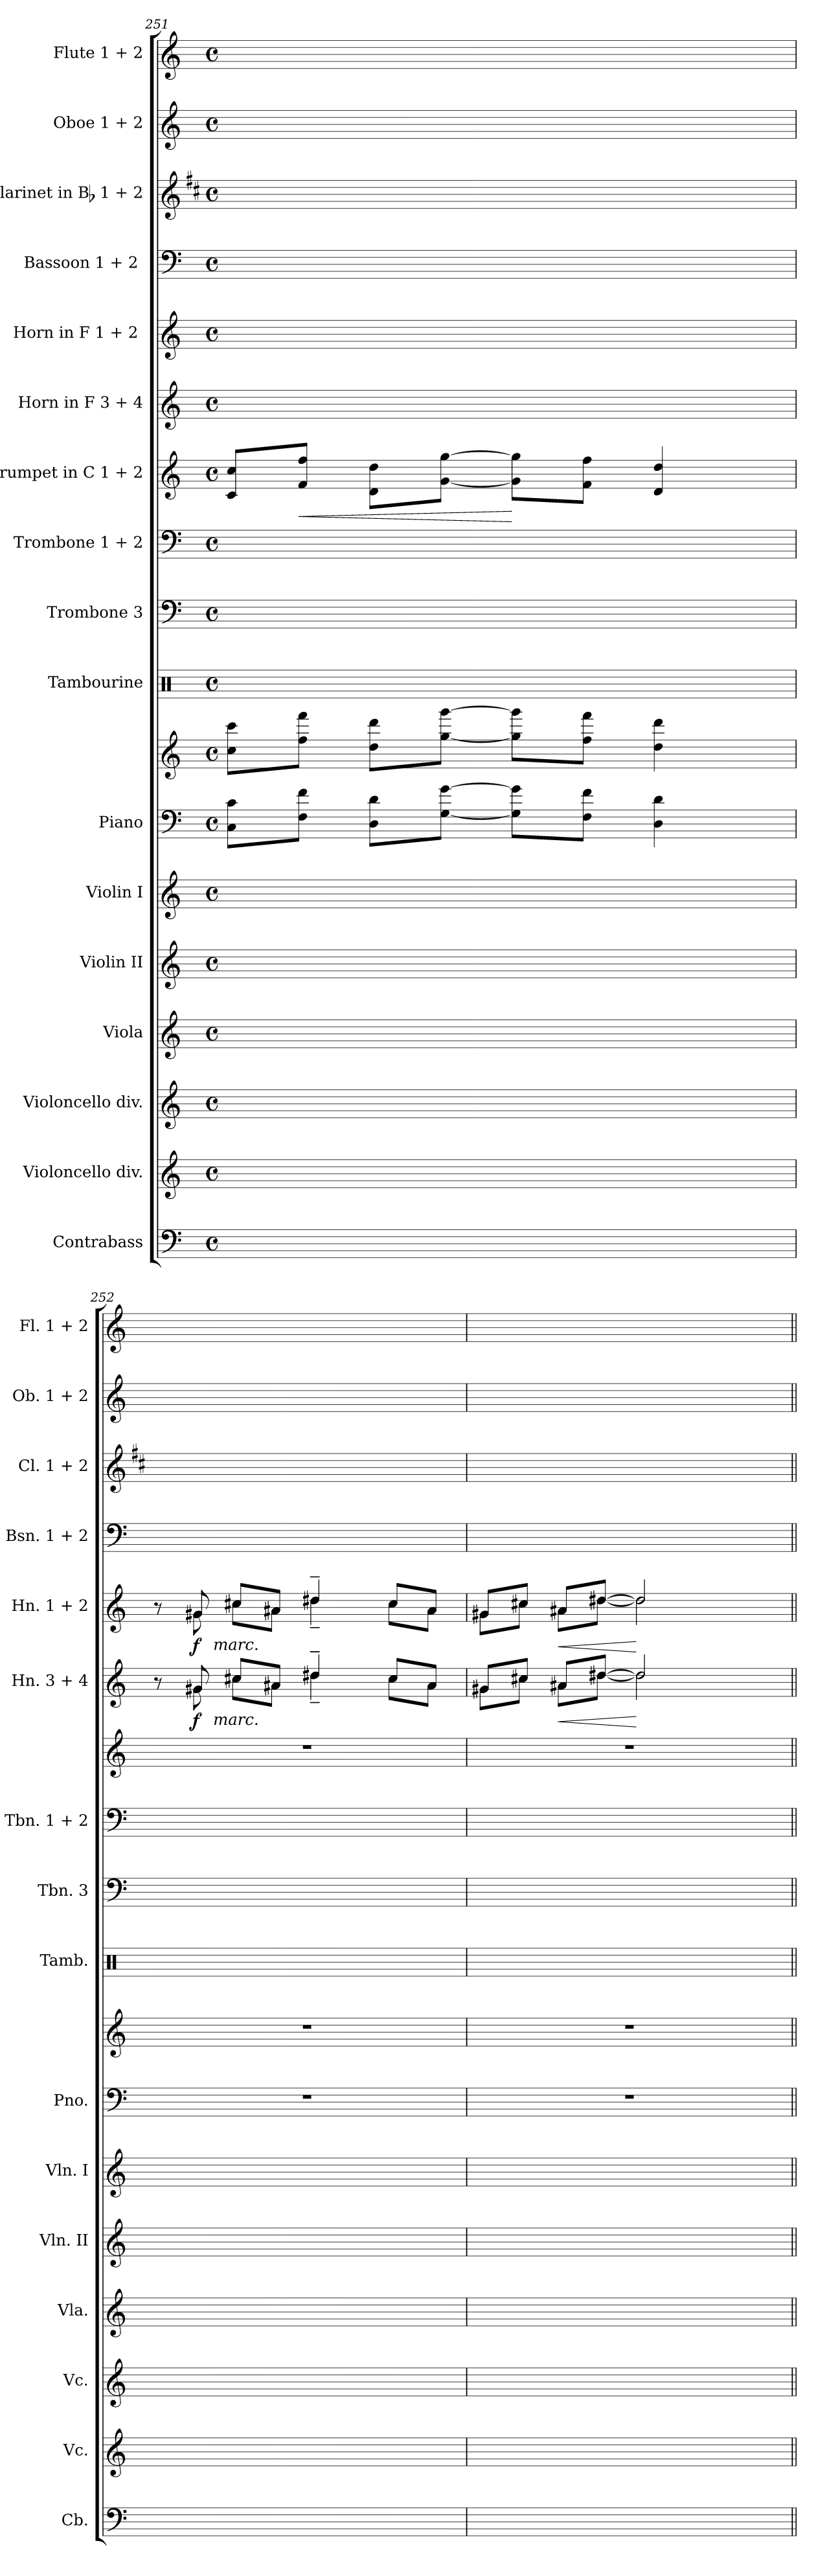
**kern	**kern	**kern	**kern	**kern	**kern	**kern	**kern	**kern	**kern	**kern	**kern	**dynam	**kern	**dynam	**kern	**dynam	**kern	**kern	**kern	**kern
*part17	*part16	*part15	*part14	*part13	*part12	*part11	*part11	*part10	*part9	*part8	*part7	*part7	*part6	*part6	*part5	*part5	*part4	*part3	*part2	*part1
*staff18	*staff17	*staff16	*staff15	*staff14	*staff13	*staff12	*staff11	*staff10	*staff9	*staff8	*staff7	*staff7	*staff6	*staff6	*staff5	*staff5	*staff4	*staff3	*staff2	*staff1
*I"Contrabass	*I"Violoncello div.	*I"Violoncello div.	*I"Viola	*I"Violin II	*I"Violin I	*I"Piano	*	*I"Tambourine	*I"Trombone 3	*I"Trombone 1 + 2	*I"Trumpet in C 1 + 2	*	*I"Horn in F 3  + 4	*	*I"Horn in F 1  + 2 	*	*I"Bassoon 1  + 2 	*I"Clarinet in Bb 1 + 2	*I"Oboe 1 + 2	*I"Flute 1 + 2
*I'Cb.	*I'Vc.	*I'Vc.	*I'Vla.	*I'Vln. II	*I'Vln. I	*I'Pno.	*	*I'Tamb.	*I'Tbn. 3	*I'Tbn. 1 + 2	*	*	*I'Hn. 3  + 4	*	*I'Hn. 1 + 2	*	*I'Bsn. 1  + 2	*I'Cl. 1 + 2	*I'Ob. 1 + 2	*I'Fl. 1 + 2
*clefF4	*clefG2	*clefG2	*clefG2	*clefG2	*clefG2	*clefF4	*clefG2	*clefX	*clefF4	*clefF4	*clefG2	*	*clefG2	*	*clefG2	*	*clefF4	*clefG2	*clefG2	*clefG2
*ITrd7c12	*	*	*	*	*	*	*	*	*	*	*	*	*ITrd4c7	*	*ITrd4c7	*	*	*ITrd1c2	*	*
*k[]	*k[]	*k[]	*k[]	*k[]	*k[]	*k[]	*k[]	*k[]	*k[]	*k[]	*k[]	*	*k[b-]	*	*k[b-]	*	*k[]	*k[]	*k[]	*k[]
*C:	*C:	*C:	*C:	*C:	*C:	*C:	*C:	*C:	*C:	*C:	*C:	*	*F:	*	*F:	*	*C:	*C:	*C:	*C:
*M4/4	*M4/4	*M4/4	*M4/4	*M4/4	*M4/4	*M4/4	*M4/4	*M4/4	*M4/4	*M4/4	*M4/4	*	*M4/4	*	*M4/4	*	*M4/4	*M4/4	*M4/4	*M4/4
*met(c)	*met(c)	*met(c)	*met(c)	*met(c)	*met(c)	*met(c)	*met(c)	*met(c)	*met(c)	*met(c)	*met(c)	*	*met(c)	*	*met(c)	*	*met(c)	*met(c)	*met(c)	*met(c)
=251	=251	=251	=251	=251	=251	=251	=251	=251	=251	=251	=251	=251	=251	=251	=251	=251	=251	=251	=251	=251
8ryy	64ryy	64ryy	8ryy	8ryy	8ryy	8C 8cL	8cc 8cccL	8ryy	8ryy	8ryy	8c 8ccL	.	8ryy	.	8ryy	.	8ryy	8ryy	8ryy	8ryy
.	64ryy	64ryy	.	.	.	.	.	.	.	.	.	.	.	.	.	.	.	.	.	.
.	64ryy	64ryy	.	.	.	.	.	.	.	.	.	.	.	.	.	.	.	.	.	.
.	64ryy	64ryy	.	.	.	.	.	.	.	.	.	.	.	.	.	.	.	.	.	.
.	64ryy	64ryy	.	.	.	.	.	.	.	.	.	.	.	.	.	.	.	.	.	.
.	64ryy	64ryy	.	.	.	.	.	.	.	.	.	.	.	.	.	.	.	.	.	.
.	64ryy	64ryy	.	.	.	.	.	.	.	.	.	.	.	.	.	.	.	.	.	.
.	64ryy	64ryy	.	.	.	.	.	.	.	.	.	.	.	.	.	.	.	.	.	.
!	!	!	!	!	!	!	!	!	!	!	!	!LO:HP:b	!	!	!	!	!	!	!	!
8ryy	64ryy	64ryy	16ryy	16ryy	16ryy	8F 8fJ	8ff 8fffJ	8ryy	8ryy	8ryy	8f 8ffJ	<	8ryy	.	8ryy	.	8ryy	8ryy	8ryy	16ryy
.	64ryy	64ryy	.	.	.	.	.	.	.	.	.	.	.	.	.	.	.	.	.	.
.	64ryy	64ryy	.	.	.	.	.	.	.	.	.	.	.	.	.	.	.	.	.	.
.	64ryy	64ryy	.	.	.	.	.	.	.	.	.	.	.	.	.	.	.	.	.	.
.	64ryy	64ryy	16ryy	16ryy	16ryy	.	.	.	.	.	.	.	.	.	.	.	.	.	.	16ryy
.	64ryy	64ryy	.	.	.	.	.	.	.	.	.	.	.	.	.	.	.	.	.	.
.	64ryy	64ryy	.	.	.	.	.	.	.	.	.	.	.	.	.	.	.	.	.	.
.	64ryy	64ryy	.	.	.	.	.	.	.	.	.	.	.	.	.	.	.	.	.	.
4ryy	64ryy	64ryy	8ryy	8ryy	8ryy	8D 8dL	8dd 8dddL	4ryy	4ryy	4ryy	8d 8ddL	.	4ryy	.	4ryy	.	4ryy	4ryy	4ryy	8ryy
.	64ryy	64ryy	.	.	.	.	.	.	.	.	.	.	.	.	.	.	.	.	.	.
.	64ryy	64ryy	.	.	.	.	.	.	.	.	.	.	.	.	.	.	.	.	.	.
.	64ryy	64ryy	.	.	.	.	.	.	.	.	.	.	.	.	.	.	.	.	.	.
.	64ryy	64ryy	.	.	.	.	.	.	.	.	.	.	.	.	.	.	.	.	.	.
.	64ryy	64ryy	.	.	.	.	.	.	.	.	.	.	.	.	.	.	.	.	.	.
.	64ryy	64ryy	.	.	.	.	.	.	.	.	.	.	.	.	.	.	.	.	.	.
.	64ryy	64ryy	.	.	.	.	.	.	.	.	.	.	.	.	.	.	.	.	.	.
.	64ryy	64ryy	8ryy	8ryy	8ryy	[8G [8gJ	[8gg [8gggJ	.	.	.	[8g [8ggJ	.	.	.	.	.	.	.	.	8ryy
.	64ryy	64ryy	.	.	.	.	.	.	.	.	.	.	.	.	.	.	.	.	.	.
.	64ryy	64ryy	.	.	.	.	.	.	.	.	.	.	.	.	.	.	.	.	.	.
.	64ryy	64ryy	.	.	.	.	.	.	.	.	.	.	.	.	.	.	.	.	.	.
.	64ryy	64ryy	.	.	.	.	.	.	.	.	.	.	.	.	.	.	.	.	.	.
.	64ryy	64ryy	.	.	.	.	.	.	.	.	.	.	.	.	.	.	.	.	.	.
.	64ryy	64ryy	.	.	.	.	.	.	.	.	.	.	.	.	.	.	.	.	.	.
.	64ryy	64ryy	.	.	.	.	.	.	.	.	.	.	.	.	.	.	.	.	.	.
8ryy	64ryy	64ryy	16ryy	16ryy	16ryy	8G] 8g]L	8gg] 8ggg]L	8ryy	8ryy	8ryy	8g] 8gg]L	[	8ryy	.	8ryy	.	8ryy	8ryy	8ryy	8ryy
.	64ryy	64ryy	.	.	.	.	.	.	.	.	.	.	.	.	.	.	.	.	.	.
.	64ryy	64ryy	.	.	.	.	.	.	.	.	.	.	.	.	.	.	.	.	.	.
.	64ryy	64ryy	.	.	.	.	.	.	.	.	.	.	.	.	.	.	.	.	.	.
.	64ryy	64ryy	16ryy	16ryy	16ryy	.	.	.	.	.	.	.	.	.	.	.	.	.	.	.
.	64ryy	64ryy	.	.	.	.	.	.	.	.	.	.	.	.	.	.	.	.	.	.
.	64ryy	64ryy	.	.	.	.	.	.	.	.	.	.	.	.	.	.	.	.	.	.
.	64ryy	64ryy	.	.	.	.	.	.	.	.	.	.	.	.	.	.	.	.	.	.
8ryy	64ryy	64ryy	8ryy	8ryy	8ryy	8F 8fJ	8ff 8fffJ	8ryy	8ryy	8ryy	8f 8ffJ	.	8ryy	.	8ryy	.	8ryy	8ryy	8ryy	8ryy
.	64ryy	64ryy	.	.	.	.	.	.	.	.	.	.	.	.	.	.	.	.	.	.
.	64ryy	64ryy	.	.	.	.	.	.	.	.	.	.	.	.	.	.	.	.	.	.
.	64ryy	64ryy	.	.	.	.	.	.	.	.	.	.	.	.	.	.	.	.	.	.
.	64ryy	64ryy	.	.	.	.	.	.	.	.	.	.	.	.	.	.	.	.	.	.
.	64ryy	64ryy	.	.	.	.	.	.	.	.	.	.	.	.	.	.	.	.	.	.
.	64ryy	64ryy	.	.	.	.	.	.	.	.	.	.	.	.	.	.	.	.	.	.
.	64ryy	64ryy	.	.	.	.	.	.	.	.	.	.	.	.	.	.	.	.	.	.
4ryy	64ryy	64ryy	8ryy	8ryy	8ryy	4D 4d	4dd 4ddd	4ryy	4ryy	4ryy	4d 4dd	.	4ryy	.	4ryy	.	4ryy	4ryy	4ryy	4ryy
.	64ryy	64ryy	.	.	.	.	.	.	.	.	.	.	.	.	.	.	.	.	.	.
.	64ryy	64ryy	.	.	.	.	.	.	.	.	.	.	.	.	.	.	.	.	.	.
.	64ryy	64ryy	.	.	.	.	.	.	.	.	.	.	.	.	.	.	.	.	.	.
.	64ryy	64ryy	.	.	.	.	.	.	.	.	.	.	.	.	.	.	.	.	.	.
.	64ryy	64ryy	.	.	.	.	.	.	.	.	.	.	.	.	.	.	.	.	.	.
.	64ryy	64ryy	.	.	.	.	.	.	.	.	.	.	.	.	.	.	.	.	.	.
.	64ryy	64ryy	.	.	.	.	.	.	.	.	.	.	.	.	.	.	.	.	.	.
.	64ryy	64ryy	8ryy	8ryy	8ryy	.	.	.	.	.	.	.	.	.	.	.	.	.	.	.
.	64ryy	64ryy	.	.	.	.	.	.	.	.	.	.	.	.	.	.	.	.	.	.
.	64ryy	64ryy	.	.	.	.	.	.	.	.	.	.	.	.	.	.	.	.	.	.
.	64ryy	64ryy	.	.	.	.	.	.	.	.	.	.	.	.	.	.	.	.	.	.
.	64ryy	64ryy	.	.	.	.	.	.	.	.	.	.	.	.	.	.	.	.	.	.
.	64ryy	64ryy	.	.	.	.	.	.	.	.	.	.	.	.	.	.	.	.	.	.
.	64ryy	64ryy	.	.	.	.	.	.	.	.	.	.	.	.	.	.	.	.	.	.
.	64ryy	64ryy	.	.	.	.	.	.	.	.	.	.	.	.	.	.	.	.	.	.
=252	=252	=252	=252	=252	=252	=252	=252	=252	=252	=252	=252	=252	=252	=252	=252	=252	=252	=252	=252	=252
*	*	*	*	*	*	*	*	*	*	*	*	*	*^	*	*^	*	*	*	*	*
8ryy	64ryy	64ryy	16ryy	16ryy	16ryy	1r	1r	1ryy	8ryy	8ryy	1r	.	8r	8ryy	.	8r	8ryy	.	8ryy	8ryy	8ryy	16ryy
.	64ryy	64ryy	.	.	.	.	.	.	.	.	.	.	.	.	.	.	.	.	.	.	.	.
.	64ryy	64ryy	.	.	.	.	.	.	.	.	.	.	.	.	.	.	.	.	.	.	.	.
.	64ryy	64ryy	.	.	.	.	.	.	.	.	.	.	.	.	.	.	.	.	.	.	.	.
.	64ryy	64ryy	16ryy	16ryy	16ryy	.	.	.	.	.	.	.	.	.	.	.	.	.	.	.	.	16ryy
.	64ryy	64ryy	.	.	.	.	.	.	.	.	.	.	.	.	.	.	.	.	.	.	.	.
.	64ryy	64ryy	.	.	.	.	.	.	.	.	.	.	.	.	.	.	.	.	.	.	.	.
.	64ryy	64ryy	.	.	.	.	.	.	.	.	.	.	.	.	.	.	.	.	.	.	.	.
!	!	!	!	!	!	!	!	!	!	!	!	!	!	!	!LO:DY:t=%s marc.	!	!	!LO:DY:t=%s marc.	!	!	!	!
8ryy	64ryy	64ryy	8ryy	8ryy	8ryy	.	.	.	8ryy	8ryy	.	.	8c#X	8c#X	f	8c#X	8c#X	f	8ryy	8ryy	8ryy	8ryy
.	64ryy	64ryy	.	.	.	.	.	.	.	.	.	.	.	.	.	.	.	.	.	.	.	.
.	64ryy	64ryy	.	.	.	.	.	.	.	.	.	.	.	.	.	.	.	.	.	.	.	.
.	64ryy	64ryy	.	.	.	.	.	.	.	.	.	.	.	.	.	.	.	.	.	.	.	.
.	64ryy	64ryy	.	.	.	.	.	.	.	.	.	.	.	.	.	.	.	.	.	.	.	.
.	64ryy	64ryy	.	.	.	.	.	.	.	.	.	.	.	.	.	.	.	.	.	.	.	.
.	64ryy	64ryy	.	.	.	.	.	.	.	.	.	.	.	.	.	.	.	.	.	.	.	.
.	64ryy	64ryy	.	.	.	.	.	.	.	.	.	.	.	.	.	.	.	.	.	.	.	.
8ryy	64ryy	64ryy	8ryy	8ryy	8ryy	.	.	.	8ryy	8ryy	.	.	8f#XL	8f#XL	.	8f#XL	8f#XL	.	8ryy	8ryy	8ryy	8ryy
.	64ryy	64ryy	.	.	.	.	.	.	.	.	.	.	.	.	.	.	.	.	.	.	.	.
.	64ryy	64ryy	.	.	.	.	.	.	.	.	.	.	.	.	.	.	.	.	.	.	.	.
.	64ryy	64ryy	.	.	.	.	.	.	.	.	.	.	.	.	.	.	.	.	.	.	.	.
.	64ryy	64ryy	.	.	.	.	.	.	.	.	.	.	.	.	.	.	.	.	.	.	.	.
.	64ryy	64ryy	.	.	.	.	.	.	.	.	.	.	.	.	.	.	.	.	.	.	.	.
.	64ryy	64ryy	.	.	.	.	.	.	.	.	.	.	.	.	.	.	.	.	.	.	.	.
.	64ryy	64ryy	.	.	.	.	.	.	.	.	.	.	.	.	.	.	.	.	.	.	.	.
8ryy	64ryy	64ryy	16ryy	16ryy	16ryy	.	.	.	8ryy	8ryy	.	.	8d#XJ	8d#XJ	.	8d#XJ	8d#XJ	.	8ryy	8ryy	8ryy	16ryy
.	64ryy	64ryy	.	.	.	.	.	.	.	.	.	.	.	.	.	.	.	.	.	.	.	.
.	64ryy	64ryy	.	.	.	.	.	.	.	.	.	.	.	.	.	.	.	.	.	.	.	.
.	64ryy	64ryy	.	.	.	.	.	.	.	.	.	.	.	.	.	.	.	.	.	.	.	.
.	64ryy	64ryy	16ryy	16ryy	16ryy	.	.	.	.	.	.	.	.	.	.	.	.	.	.	.	.	16ryy
.	64ryy	64ryy	.	.	.	.	.	.	.	.	.	.	.	.	.	.	.	.	.	.	.	.
.	64ryy	64ryy	.	.	.	.	.	.	.	.	.	.	.	.	.	.	.	.	.	.	.	.
.	64ryy	64ryy	.	.	.	.	.	.	.	.	.	.	.	.	.	.	.	.	.	.	.	.
4ryy	64ryy	64ryy	8ryy	8ryy	8ryy	.	.	.	4ryy	4ryy	.	.	4g#X~	4g#X~	.	4g#X~	4g#X~	.	4ryy	4ryy	4ryy	8ryy
.	64ryy	64ryy	.	.	.	.	.	.	.	.	.	.	.	.	.	.	.	.	.	.	.	.
.	64ryy	64ryy	.	.	.	.	.	.	.	.	.	.	.	.	.	.	.	.	.	.	.	.
.	64ryy	64ryy	.	.	.	.	.	.	.	.	.	.	.	.	.	.	.	.	.	.	.	.
.	64ryy	64ryy	.	.	.	.	.	.	.	.	.	.	.	.	.	.	.	.	.	.	.	.
.	64ryy	64ryy	.	.	.	.	.	.	.	.	.	.	.	.	.	.	.	.	.	.	.	.
.	64ryy	64ryy	.	.	.	.	.	.	.	.	.	.	.	.	.	.	.	.	.	.	.	.
.	64ryy	64ryy	.	.	.	.	.	.	.	.	.	.	.	.	.	.	.	.	.	.	.	.
.	64ryy	64ryy	8ryy	8ryy	8ryy	.	.	.	.	.	.	.	.	.	.	.	.	.	.	.	.	8ryy
.	64ryy	64ryy	.	.	.	.	.	.	.	.	.	.	.	.	.	.	.	.	.	.	.	.
.	64ryy	64ryy	.	.	.	.	.	.	.	.	.	.	.	.	.	.	.	.	.	.	.	.
.	64ryy	64ryy	.	.	.	.	.	.	.	.	.	.	.	.	.	.	.	.	.	.	.	.
.	64ryy	64ryy	.	.	.	.	.	.	.	.	.	.	.	.	.	.	.	.	.	.	.	.
.	64ryy	64ryy	.	.	.	.	.	.	.	.	.	.	.	.	.	.	.	.	.	.	.	.
.	64ryy	64ryy	.	.	.	.	.	.	.	.	.	.	.	.	.	.	.	.	.	.	.	.
.	64ryy	64ryy	.	.	.	.	.	.	.	.	.	.	.	.	.	.	.	.	.	.	.	.
8ryy	64ryy	64ryy	16ryy	16ryy	16ryy	.	.	.	8ryy	8ryy	.	.	8f#L	8f#L	.	8f#L	8f#L	.	8ryy	8ryy	8ryy	16ryy
.	64ryy	64ryy	.	.	.	.	.	.	.	.	.	.	.	.	.	.	.	.	.	.	.	.
.	64ryy	64ryy	.	.	.	.	.	.	.	.	.	.	.	.	.	.	.	.	.	.	.	.
.	64ryy	64ryy	.	.	.	.	.	.	.	.	.	.	.	.	.	.	.	.	.	.	.	.
.	64ryy	64ryy	16ryy	16ryy	16ryy	.	.	.	.	.	.	.	.	.	.	.	.	.	.	.	.	16ryy
.	64ryy	64ryy	.	.	.	.	.	.	.	.	.	.	.	.	.	.	.	.	.	.	.	.
.	64ryy	64ryy	.	.	.	.	.	.	.	.	.	.	.	.	.	.	.	.	.	.	.	.
.	64ryy	64ryy	.	.	.	.	.	.	.	.	.	.	.	.	.	.	.	.	.	.	.	.
8ryy	64ryy	64ryy	8ryy	8ryy	8ryy	.	.	.	8ryy	8ryy	.	.	8d#J	8d#J	.	8d#J	8d#J	.	8ryy	8ryy	8ryy	8ryy
.	64ryy	64ryy	.	.	.	.	.	.	.	.	.	.	.	.	.	.	.	.	.	.	.	.
.	64ryy	64ryy	.	.	.	.	.	.	.	.	.	.	.	.	.	.	.	.	.	.	.	.
.	64ryy	64ryy	.	.	.	.	.	.	.	.	.	.	.	.	.	.	.	.	.	.	.	.
.	64ryy	64ryy	.	.	.	.	.	.	.	.	.	.	.	.	.	.	.	.	.	.	.	.
.	64ryy	64ryy	.	.	.	.	.	.	.	.	.	.	.	.	.	.	.	.	.	.	.	.
.	64ryy	64ryy	.	.	.	.	.	.	.	.	.	.	.	.	.	.	.	.	.	.	.	.
.	64ryy	64ryy	.	.	.	.	.	.	.	.	.	.	.	.	.	.	.	.	.	.	.	.
=253	=253	=253	=253	=253	=253	=253	=253	=253	=253	=253	=253	=253	=253	=253	=253	=253	=253	=253	=253	=253	=253	=253
8ryy	64ryy	64ryy	8ryy	8ryy	8ryy	1r	1r	1ryy	8ryy	8ryy	1r	.	8c#XL	8c#XL	.	8c#XL	8c#XL	.	8ryy	8ryy	8ryy	8ryy
.	64ryy	64ryy	.	.	.	.	.	.	.	.	.	.	.	.	.	.	.	.	.	.	.	.
.	64ryy	64ryy	.	.	.	.	.	.	.	.	.	.	.	.	.	.	.	.	.	.	.	.
.	64ryy	64ryy	.	.	.	.	.	.	.	.	.	.	.	.	.	.	.	.	.	.	.	.
.	64ryy	64ryy	.	.	.	.	.	.	.	.	.	.	.	.	.	.	.	.	.	.	.	.
.	64ryy	64ryy	.	.	.	.	.	.	.	.	.	.	.	.	.	.	.	.	.	.	.	.
.	64ryy	64ryy	.	.	.	.	.	.	.	.	.	.	.	.	.	.	.	.	.	.	.	.
.	64ryy	64ryy	.	.	.	.	.	.	.	.	.	.	.	.	.	.	.	.	.	.	.	.
8ryy	64ryy	64ryy	16ryy	16ryy	16ryy	.	.	.	8ryy	8ryy	.	.	8f#XJ	8f#XJ	.	8f#XJ	8f#XJ	.	8ryy	8ryy	8ryy	16ryy
.	64ryy	64ryy	.	.	.	.	.	.	.	.	.	.	.	.	.	.	.	.	.	.	.	.
.	64ryy	64ryy	.	.	.	.	.	.	.	.	.	.	.	.	.	.	.	.	.	.	.	.
.	64ryy	64ryy	.	.	.	.	.	.	.	.	.	.	.	.	.	.	.	.	.	.	.	.
.	64ryy	64ryy	16ryy	16ryy	16ryy	.	.	.	.	.	.	.	.	.	.	.	.	.	.	.	.	16ryy
.	64ryy	64ryy	.	.	.	.	.	.	.	.	.	.	.	.	.	.	.	.	.	.	.	.
.	64ryy	64ryy	.	.	.	.	.	.	.	.	.	.	.	.	.	.	.	.	.	.	.	.
.	64ryy	64ryy	.	.	.	.	.	.	.	.	.	.	.	.	.	.	.	.	.	.	.	.
!	!	!	!	!	!	!	!	!	!	!	!	!	!	!	!LO:HP:b	!	!	!LO:HP:b	!	!	!	!
4ryy	64ryy	64ryy	8ryy	8ryy	8ryy	.	.	.	4ryy	4ryy	.	.	8d#XL	8d#XL	<	8d#XL	8d#XL	<	4ryy	4ryy	4ryy	8ryy
.	64ryy	64ryy	.	.	.	.	.	.	.	.	.	.	.	.	.	.	.	.	.	.	.	.
.	64ryy	64ryy	.	.	.	.	.	.	.	.	.	.	.	.	.	.	.	.	.	.	.	.
.	64ryy	64ryy	.	.	.	.	.	.	.	.	.	.	.	.	.	.	.	.	.	.	.	.
.	64ryy	64ryy	.	.	.	.	.	.	.	.	.	.	.	.	.	.	.	.	.	.	.	.
.	64ryy	64ryy	.	.	.	.	.	.	.	.	.	.	.	.	.	.	.	.	.	.	.	.
.	64ryy	64ryy	.	.	.	.	.	.	.	.	.	.	.	.	.	.	.	.	.	.	.	.
.	64ryy	64ryy	.	.	.	.	.	.	.	.	.	.	.	.	.	.	.	.	.	.	.	.
.	64ryy	64ryy	8ryy	8ryy	8ryy	.	.	.	.	.	.	.	[8g#XJ	[8g#XJ	.	[8g#XJ	[8g#XJ	.	.	.	.	8ryy
.	64ryy	64ryy	.	.	.	.	.	.	.	.	.	.	.	.	.	.	.	.	.	.	.	.
.	64ryy	64ryy	.	.	.	.	.	.	.	.	.	.	.	.	.	.	.	.	.	.	.	.
.	64ryy	64ryy	.	.	.	.	.	.	.	.	.	.	.	.	.	.	.	.	.	.	.	.
.	64ryy	64ryy	.	.	.	.	.	.	.	.	.	.	.	.	.	.	.	.	.	.	.	.
.	64ryy	64ryy	.	.	.	.	.	.	.	.	.	.	.	.	.	.	.	.	.	.	.	.
.	64ryy	64ryy	.	.	.	.	.	.	.	.	.	.	.	.	.	.	.	.	.	.	.	.
.	64ryy	64ryy	.	.	.	.	.	.	.	.	.	.	.	.	.	.	.	.	.	.	.	.
8ryy	64ryy	64ryy	16ryy	16ryy	16ryy	.	.	.	8ryy	8ryy	.	.	2g#]	2g#]	[	2g#]	2g#]	[	8ryy	8ryy	8ryy	8ryy
.	64ryy	64ryy	.	.	.	.	.	.	.	.	.	.	.	.	.	.	.	.	.	.	.	.
.	64ryy	64ryy	.	.	.	.	.	.	.	.	.	.	.	.	.	.	.	.	.	.	.	.
.	64ryy	64ryy	.	.	.	.	.	.	.	.	.	.	.	.	.	.	.	.	.	.	.	.
.	64ryy	64ryy	16ryy	16ryy	16ryy	.	.	.	.	.	.	.	.	.	.	.	.	.	.	.	.	.
.	64ryy	64ryy	.	.	.	.	.	.	.	.	.	.	.	.	.	.	.	.	.	.	.	.
.	64ryy	64ryy	.	.	.	.	.	.	.	.	.	.	.	.	.	.	.	.	.	.	.	.
.	64ryy	64ryy	.	.	.	.	.	.	.	.	.	.	.	.	.	.	.	.	.	.	.	.
8ryy	64ryy	64ryy	8ryy	8ryy	8ryy	.	.	.	8ryy	8ryy	.	.	.	.	.	.	.	.	8ryy	8ryy	8ryy	8ryy
.	64ryy	64ryy	.	.	.	.	.	.	.	.	.	.	.	.	.	.	.	.	.	.	.	.
.	64ryy	64ryy	.	.	.	.	.	.	.	.	.	.	.	.	.	.	.	.	.	.	.	.
.	64ryy	64ryy	.	.	.	.	.	.	.	.	.	.	.	.	.	.	.	.	.	.	.	.
.	64ryy	64ryy	.	.	.	.	.	.	.	.	.	.	.	.	.	.	.	.	.	.	.	.
.	64ryy	64ryy	.	.	.	.	.	.	.	.	.	.	.	.	.	.	.	.	.	.	.	.
.	64ryy	64ryy	.	.	.	.	.	.	.	.	.	.	.	.	.	.	.	.	.	.	.	.
.	64ryy	64ryy	.	.	.	.	.	.	.	.	.	.	.	.	.	.	.	.	.	.	.	.
4ryy	64ryy	64ryy	8ryy	8ryy	8ryy	.	.	.	4ryy	4ryy	.	.	.	.	.	.	.	.	4ryy	4ryy	4ryy	4ryy
.	64ryy	64ryy	.	.	.	.	.	.	.	.	.	.	.	.	.	.	.	.	.	.	.	.
.	64ryy	64ryy	.	.	.	.	.	.	.	.	.	.	.	.	.	.	.	.	.	.	.	.
.	64ryy	64ryy	.	.	.	.	.	.	.	.	.	.	.	.	.	.	.	.	.	.	.	.
.	64ryy	64ryy	.	.	.	.	.	.	.	.	.	.	.	.	.	.	.	.	.	.	.	.
.	64ryy	64ryy	.	.	.	.	.	.	.	.	.	.	.	.	.	.	.	.	.	.	.	.
.	64ryy	64ryy	.	.	.	.	.	.	.	.	.	.	.	.	.	.	.	.	.	.	.	.
.	64ryy	64ryy	.	.	.	.	.	.	.	.	.	.	.	.	.	.	.	.	.	.	.	.
.	64ryy	64ryy	8ryy	8ryy	8ryy	.	.	.	.	.	.	.	.	.	.	.	.	.	.	.	.	.
.	64ryy	64ryy	.	.	.	.	.	.	.	.	.	.	.	.	.	.	.	.	.	.	.	.
.	64ryy	64ryy	.	.	.	.	.	.	.	.	.	.	.	.	.	.	.	.	.	.	.	.
.	64ryy	64ryy	.	.	.	.	.	.	.	.	.	.	.	.	.	.	.	.	.	.	.	.
.	64ryy	64ryy	.	.	.	.	.	.	.	.	.	.	.	.	.	.	.	.	.	.	.	.
.	64ryy	64ryy	.	.	.	.	.	.	.	.	.	.	.	.	.	.	.	.	.	.	.	.
.	64ryy	64ryy	.	.	.	.	.	.	.	.	.	.	.	.	.	.	.	.	.	.	.	.
.	64ryy	64ryy	.	.	.	.	.	.	.	.	.	.	.	.	.	.	.	.	.	.	.	.
*	*	*	*	*	*	*	*	*	*	*	*	*	*v	*v	*	*	*	*	*	*	*	*
*	*	*	*	*	*	*	*	*	*	*	*	*	*	*	*v	*v	*	*	*	*	*
=||	=||	=||	=||	=||	=||	=||	=||	=||	=||	=||	=||	=||	=||	=||	=||	=||	=||	=||	=||	=||
*-	*-	*-	*-	*-	*-	*-	*-	*-	*-	*-	*-	*-	*-	*-	*-	*-	*-	*-	*-	*-
